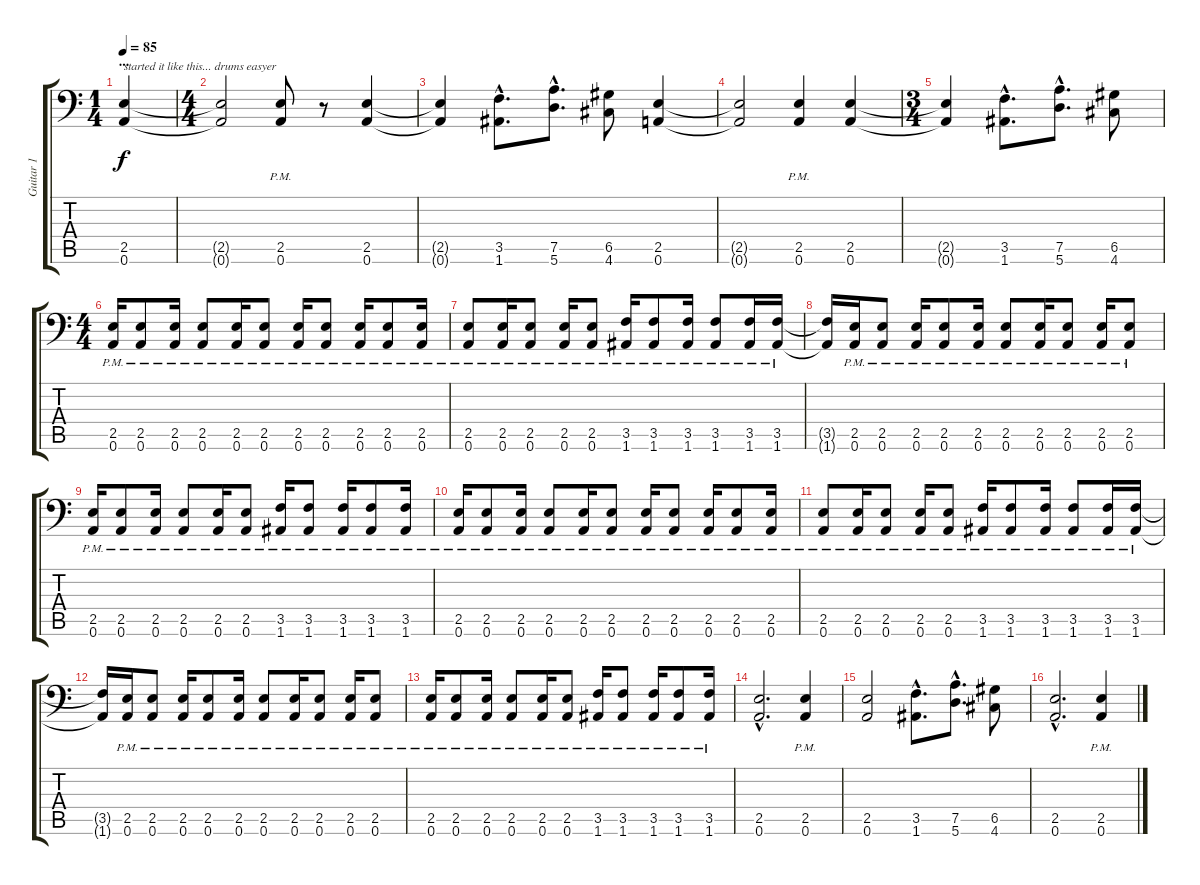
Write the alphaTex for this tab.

\track ("Guitar 1" "Guitar 1") {instrument distortionguitar}
\staff {score tabs}
\tuning (A3 E3 C3 G2 D2 A1) {hide}
\ts (1 4)
\section ("" "...")
\tempo 85
\clef f4
\ks c
(2.5 0.6).4{txt "started it like this... drums easyer" dy f} |
\ts (4 4)
(2.5{t} 0.6{t}).2 (2.5{pm} 0.6{pm}).8 r.8 (2.5 0.6).4 |
(2.5{t} 0.6{t}).4 (3.5{hac} 1.6{hac}).8{d} (7.5{hac} 5.6{hac}).8{d} (6.5 4.6).8 (2.5 0.6).4 |
(2.5{t} 0.6{t}).2 (2.5{pm} 0.6{pm}).4 (2.5 0.6).4 |
\ts (3 4)
(2.5{t} 0.6{t}).4 (3.5{hac} 1.6{hac}).8{d} (7.5{hac} 5.6{hac}).8{d} (6.5 4.6).8 |
\ts (4 4)
(2.5{pm} 0.6{pm}).16 (2.5{pm} 0.6{pm}).8 (2.5{pm} 0.6{pm}).16 (2.5{pm} 0.6{pm}).8 (2.5{pm} 0.6{pm}).16 (2.5{pm} 0.6{pm}).8 (2.5{pm} 0.6{pm}).16 (2.5{pm} 0.6{pm}).8 (2.5{pm} 0.6{pm}).16 (2.5{pm} 0.6{pm}).8 (2.5{pm} 0.6{pm}).16 |
(2.5{pm} 0.6{pm}).8 (2.5{pm} 0.6{pm}).16 (2.5{pm} 0.6{pm}).8 (2.5{pm} 0.6{pm}).16 (2.5{pm} 0.6{pm}).8 (3.5{pm} 1.6{pm}).16 (3.5{pm} 1.6{pm}).8 (3.5{pm} 1.6{pm}).16 (3.5{pm} 1.6{pm}).8 (3.5{pm} 1.6{pm}).16 (3.5{pm} 1.6{pm}).16 |
(3.5{t} 1.6{t}).16 (2.5{pm} 0.6{pm}).16 (2.5{pm} 0.6{pm}).8 (2.5{pm} 0.6{pm}).16 (2.5{pm} 0.6{pm}).8 (2.5{pm} 0.6{pm}).16 (2.5{pm} 0.6{pm}).8 (2.5{pm} 0.6{pm}).16 (2.5{pm} 0.6{pm}).8 (2.5{pm} 0.6{pm}).16 (2.5{pm} 0.6{pm}).8 |
(2.5{pm} 0.6{pm}).16 (2.5{pm} 0.6{pm}).8 (2.5{pm} 0.6{pm}).16 (2.5{pm} 0.6{pm}).8 (2.5{pm} 0.6{pm}).16 (2.5{pm} 0.6{pm}).8 (3.5{pm} 1.6{pm}).16 (3.5{pm} 1.6{pm}).8 (3.5{pm} 1.6{pm}).16 (3.5{pm} 1.6{pm}).8 (3.5{pm} 1.6{pm}).16 |
(2.5{pm} 0.6{pm}).16 (2.5{pm} 0.6{pm}).8 (2.5{pm} 0.6{pm}).16 (2.5{pm} 0.6{pm}).8 (2.5{pm} 0.6{pm}).16 (2.5{pm} 0.6{pm}).8 (2.5{pm} 0.6{pm}).16 (2.5{pm} 0.6{pm}).8 (2.5{pm} 0.6{pm}).16 (2.5{pm} 0.6{pm}).8 (2.5{pm} 0.6{pm}).16 |
(2.5{pm} 0.6{pm}).8 (2.5{pm} 0.6{pm}).16 (2.5{pm} 0.6{pm}).8 (2.5{pm} 0.6{pm}).16 (2.5{pm} 0.6{pm}).8 (3.5{pm} 1.6{pm}).16 (3.5{pm} 1.6{pm}).8 (3.5{pm} 1.6{pm}).16 (3.5{pm} 1.6{pm}).8 (3.5{pm} 1.6{pm}).16 (3.5{pm} 1.6{pm}).16 |
(3.5{t} 1.6{t}).16 (2.5{pm} 0.6{pm}).16 (2.5{pm} 0.6{pm}).8 (2.5{pm} 0.6{pm}).16 (2.5{pm} 0.6{pm}).8 (2.5{pm} 0.6{pm}).16 (2.5{pm} 0.6{pm}).8 (2.5{pm} 0.6{pm}).16 (2.5{pm} 0.6{pm}).8 (2.5{pm} 0.6{pm}).16 (2.5{pm} 0.6{pm}).8 |
(2.5{pm} 0.6{pm}).16 (2.5{pm} 0.6{pm}).8 (2.5{pm} 0.6{pm}).16 (2.5{pm} 0.6{pm}).8 (2.5{pm} 0.6{pm}).16 (2.5{pm} 0.6{pm}).8 (3.5{pm} 1.6{pm}).16 (3.5{pm} 1.6{pm}).8 (3.5{pm} 1.6{pm}).16 (3.5{pm} 1.6{pm}).8 (3.5{pm} 1.6{pm}).16 |
(2.5{hac} 0.6{hac}).2{d} (2.5{pm} 0.6{pm}).4 |
(2.5 0.6).2 (3.5{hac} 1.6{hac}).8{d} (7.5{hac} 5.6{hac}).8{d} (6.5 4.6).8 |
(2.5{hac} 0.6{hac}).2{d} (2.5{pm} 0.6{pm}).4
